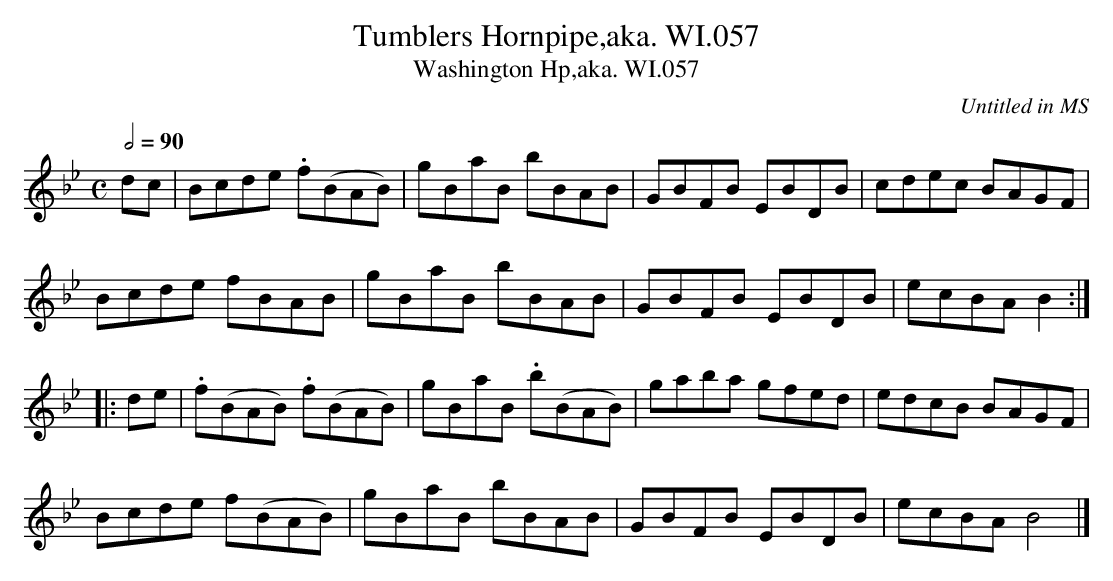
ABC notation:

X:1
T:Tumblers Hornpipe,aka. WI.057
T:Washington Hp,aka. WI.057
M:C
L:1/8
Q:1/2=90
C:Untitled in MS
K:Bb
dc|Bcde .f(BAB) | gBaB bBAB | GBFB EBDB | cdec BAGF |
Bcde fBAB | gBaB bBAB | GBFB EBDB | ecBA B2:|
|:de| .f(BAB) .f(BAB) | gBaB .b(BAB) | gaba gfed | edcB BAGF |
Bcde f(BAB) |gBaB bBAB | GBFB EBDB | ecBA B4|]
